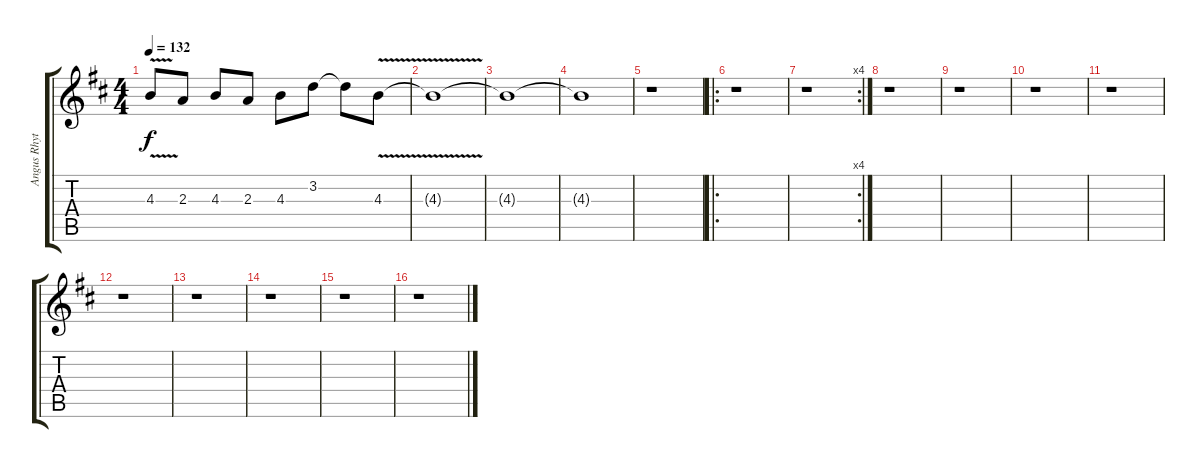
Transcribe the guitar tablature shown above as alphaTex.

\track ("Angus Rhythm" "Angus Rhyt") {instrument distortionguitar}
\staff {score tabs}
\tuning (E4 B3 G3 D3 A2 E2) {hide}
\ts (4 4)
\tempo 132
\clef g2
\ks d
4.3{v t}.8{dy f} 2.3.8 4.3.8 2.3.8 4.3.8 3.2.8 3.2{t}.8 4.3{v}.8 |
4.3{t}.1 |
4.3{t}.1 |
4.3{t}.1 |
r.1 |
\ro
r.1 |
\rc 4
r.1 |
r.1 |
r.1 |
r.1 |
r.1 |
r.1 |
r.1 |
r.1 |
r.1 |
r.1
